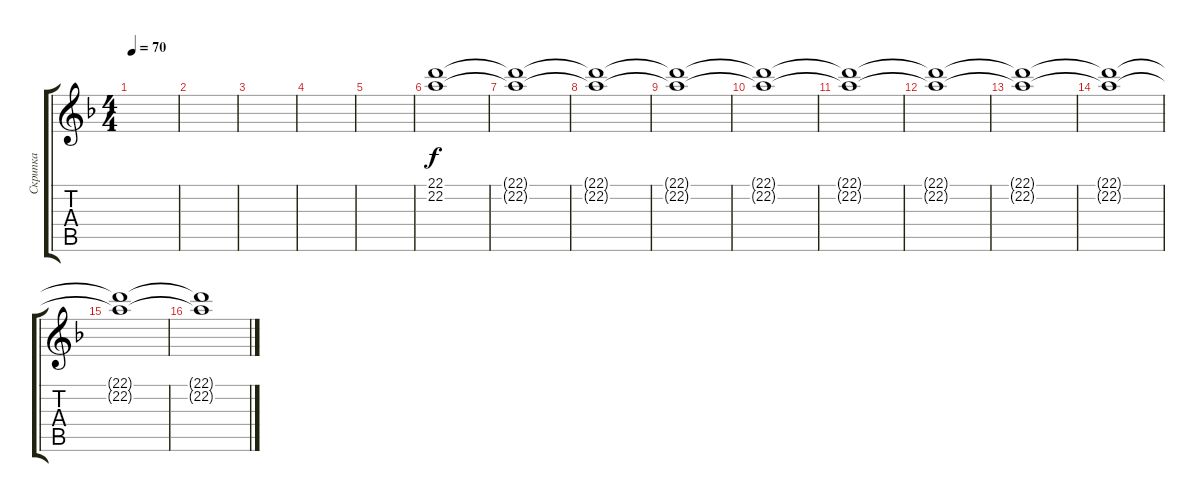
\track ("Скрипка" "Скрипка") {instrument stringensemble1}
\staff {score tabs}
\tuning (E4 B3 G3 D3 A2 E2) {hide}
\ts (4 4)
\tempo 70
\clef g2
\ks dminor
|
|
|
|
|
(22.1 22.2).1 |
(22.1{t} 22.2{t}).1 |
(22.1{t} 22.2{t}).1 |
(22.1{t} 22.2{t}).1 |
(22.1{t} 22.2{t}).1 |
(22.1{t} 22.2{t}).1 |
(22.1{t} 22.2{t}).1 |
(22.1{t} 22.2{t}).1 |
(22.1{t} 22.2{t}).1 |
(22.1{t} 22.2{t}).1 |
(22.1{t} 22.2{t}).1
